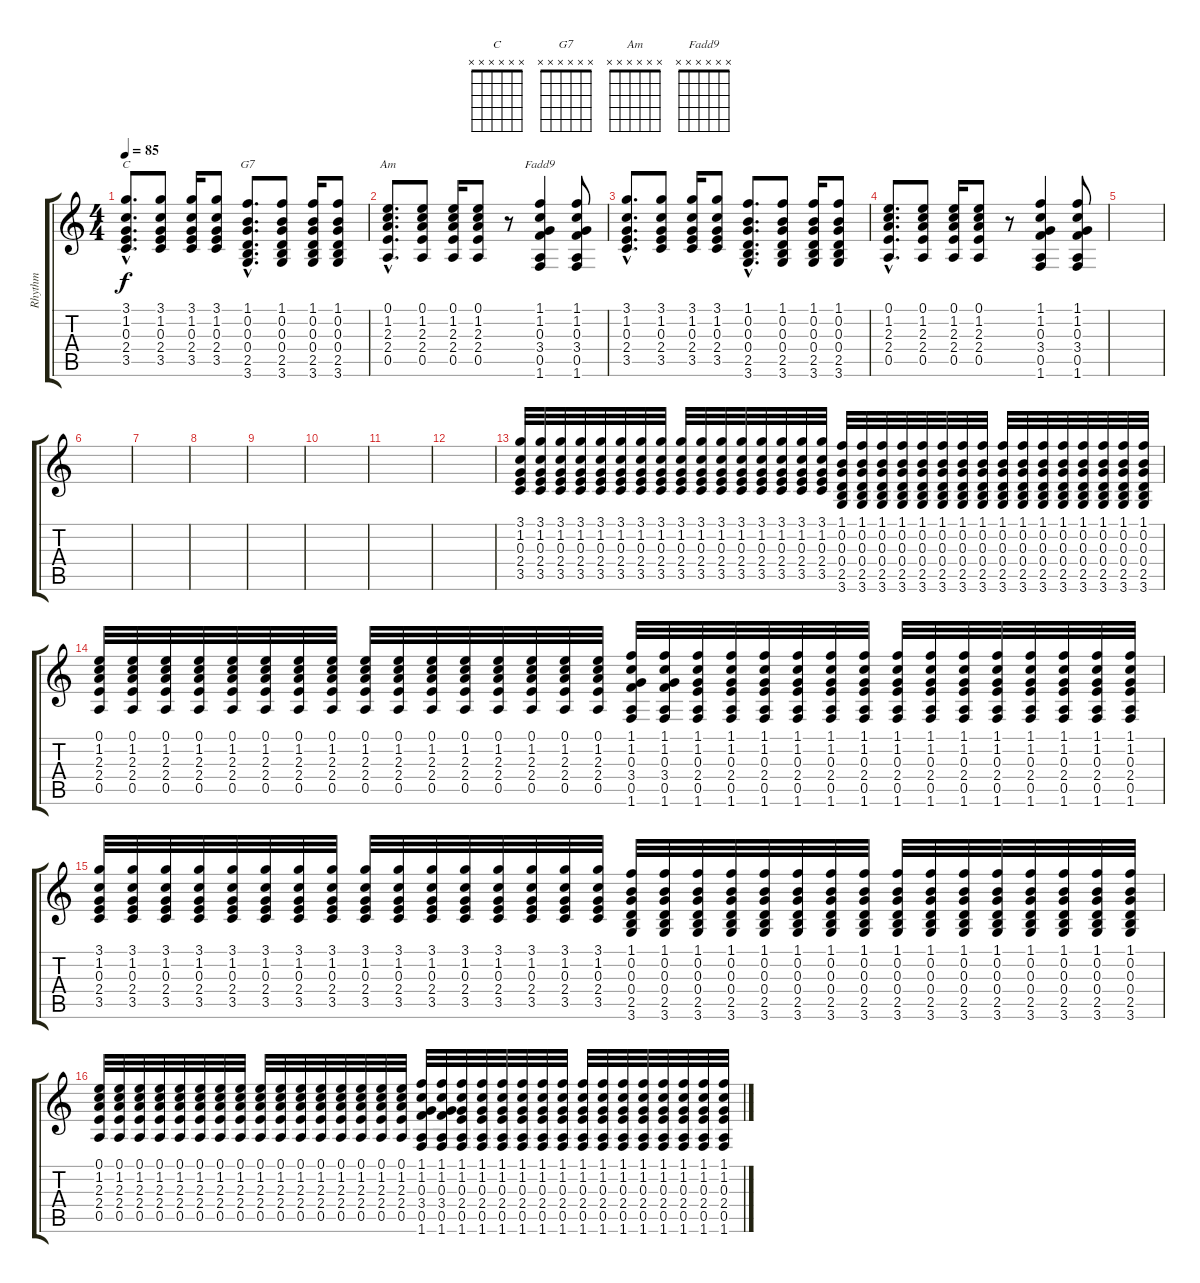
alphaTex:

\track ("Rhythm" "Rhythm") {instrument acousticguitarsteel}
\staff {score tabs}
\tuning (E4 B3 G3 D3 A2 E2) {hide}
\chord ("C" x x x x x x)
\chord ("G7" x x x x x x)
\chord ("Am" x x x x x x)
\chord ("Fadd9" x x x x x x)
\ts (4 4)
\tempo 85
\clef g2
\ks c
(3.1{hac} 1.2{hac} 0.3{hac} 2.4{hac} 3.5{hac}).8{d ch "C" dy f} (3.1 1.2 0.3 2.4 3.5).8 (3.1 1.2 0.3 2.4 3.5).16 (3.1 1.2 0.3 2.4 3.5).8 (1.1{hac} 0.2{hac} 0.3{hac} 0.4{hac} 2.5{hac} 3.6{hac}).8{d ch "G7"} (1.1 0.2 0.3 0.4 2.5 3.6).8 (1.1 0.2 0.3 0.4 2.5 3.6).16 (1.1 0.2 0.3 0.4 2.5 3.6).8 |
(0.1{hac} 1.2{hac} 2.3{hac} 2.4{hac} 0.5{hac}).8{d ch "Am"} (0.1 1.2 2.3 2.4 0.5).8 (0.1 1.2 2.3 2.4 0.5).16 (0.1 1.2 2.3 2.4 0.5).8 r.8 (1.1 1.2 0.3 3.4 0.5 1.6).4{ch "Fadd9"} (1.1 1.2 0.3 3.4 0.5 1.6).8 |
(3.1{hac} 1.2{hac} 0.3{hac} 2.4{hac} 3.5{hac}).8{d} (3.1 1.2 0.3 2.4 3.5).8 (3.1 1.2 0.3 2.4 3.5).16 (3.1 1.2 0.3 2.4 3.5).8 (1.1{hac} 0.2{hac} 0.3{hac} 0.4{hac} 2.5{hac} 3.6{hac}).8{d} (1.1 0.2 0.3 0.4 2.5 3.6).8 (1.1 0.2 0.3 0.4 2.5 3.6).16 (1.1 0.2 0.3 0.4 2.5 3.6).8 |
(0.1{hac} 1.2{hac} 2.3{hac} 2.4{hac} 0.5{hac}).8{d} (0.1 1.2 2.3 2.4 0.5).8 (0.1 1.2 2.3 2.4 0.5).16 (0.1 1.2 2.3 2.4 0.5).8 r.8 (1.1 1.2 0.3 3.4 0.5 1.6).4 (1.1 1.2 0.3 3.4 0.5 1.6).8 |
|
|
|
|
|
|
|
|
(3.1 1.2 0.3 2.4 3.5).32{volume 8} (3.1 1.2 0.3 2.4 3.5).32 (3.1 1.2 0.3 2.4 3.5).32 (3.1 1.2 0.3 2.4 3.5).32 (3.1 1.2 0.3 2.4 3.5).32 (3.1 1.2 0.3 2.4 3.5).32 (3.1 1.2 0.3 2.4 3.5).32 (3.1 1.2 0.3 2.4 3.5).32 (3.1 1.2 0.3 2.4 3.5).32 (3.1 1.2 0.3 2.4 3.5).32 (3.1 1.2 0.3 2.4 3.5).32 (3.1 1.2 0.3 2.4 3.5).32 (3.1 1.2 0.3 2.4 3.5).32 (3.1 1.2 0.3 2.4 3.5).32 (3.1 1.2 0.3 2.4 3.5).32 (3.1 1.2 0.3 2.4 3.5).32 (1.1 0.2 0.3 0.4 2.5 3.6).32 (1.1 0.2 0.3 0.4 2.5 3.6).32 (1.1 0.2 0.3 0.4 2.5 3.6).32 (1.1 0.2 0.3 0.4 2.5 3.6).32 (1.1 0.2 0.3 0.4 2.5 3.6).32 (1.1 0.2 0.3 0.4 2.5 3.6).32 (1.1 0.2 0.3 0.4 2.5 3.6).32 (1.1 0.2 0.3 0.4 2.5 3.6).32 (1.1 0.2 0.3 0.4 2.5 3.6).32 (1.1 0.2 0.3 0.4 2.5 3.6).32 (1.1 0.2 0.3 0.4 2.5 3.6).32 (1.1 0.2 0.3 0.4 2.5 3.6).32 (1.1 0.2 0.3 0.4 2.5 3.6).32 (1.1 0.2 0.3 0.4 2.5 3.6).32 (1.1 0.2 0.3 0.4 2.5 3.6).32 (1.1 0.2 0.3 0.4 2.5 3.6).32 |
(0.1 1.2 2.3 2.4 0.5).32 (0.1 1.2 2.3 2.4 0.5).32 (0.1 1.2 2.3 2.4 0.5).32 (0.1 1.2 2.3 2.4 0.5).32 (0.1 1.2 2.3 2.4 0.5).32 (0.1 1.2 2.3 2.4 0.5).32 (0.1 1.2 2.3 2.4 0.5).32 (0.1 1.2 2.3 2.4 0.5).32 (0.1 1.2 2.3 2.4 0.5).32 (0.1 1.2 2.3 2.4 0.5).32 (0.1 1.2 2.3 2.4 0.5).32 (0.1 1.2 2.3 2.4 0.5).32 (0.1 1.2 2.3 2.4 0.5).32 (0.1 1.2 2.3 2.4 0.5).32 (0.1 1.2 2.3 2.4 0.5).32 (0.1 1.2 2.3 2.4 0.5).32 (1.1 1.2 0.3 3.4 0.5 1.6).32 (1.1 1.2 0.3 3.4 0.5 1.6).32 (1.1 1.2 0.3 2.4 0.5 1.6).32 (1.1 1.2 0.3 2.4 0.5 1.6).32 (1.1 1.2 0.3 2.4 0.5 1.6).32 (1.1 1.2 0.3 2.4 0.5 1.6).32 (1.1 1.2 0.3 2.4 0.5 1.6).32 (1.1 1.2 0.3 2.4 0.5 1.6).32 (1.1 1.2 0.3 2.4 0.5 1.6).32 (1.1 1.2 0.3 2.4 0.5 1.6).32 (1.1 1.2 0.3 2.4 0.5 1.6).32 (1.1 1.2 0.3 2.4 0.5 1.6).32 (1.1 1.2 0.3 2.4 0.5 1.6).32 (1.1 1.2 0.3 2.4 0.5 1.6).32 (1.1 1.2 0.3 2.4 0.5 1.6).32 (1.1 1.2 0.3 2.4 0.5 1.6).32 |
(3.1 1.2 0.3 2.4 3.5).32{volume 8} (3.1 1.2 0.3 2.4 3.5).32 (3.1 1.2 0.3 2.4 3.5).32 (3.1 1.2 0.3 2.4 3.5).32 (3.1 1.2 0.3 2.4 3.5).32 (3.1 1.2 0.3 2.4 3.5).32 (3.1 1.2 0.3 2.4 3.5).32 (3.1 1.2 0.3 2.4 3.5).32 (3.1 1.2 0.3 2.4 3.5).32 (3.1 1.2 0.3 2.4 3.5).32 (3.1 1.2 0.3 2.4 3.5).32 (3.1 1.2 0.3 2.4 3.5).32 (3.1 1.2 0.3 2.4 3.5).32 (3.1 1.2 0.3 2.4 3.5).32 (3.1 1.2 0.3 2.4 3.5).32 (3.1 1.2 0.3 2.4 3.5).32 (1.1 0.2 0.3 0.4 2.5 3.6).32 (1.1 0.2 0.3 0.4 2.5 3.6).32 (1.1 0.2 0.3 0.4 2.5 3.6).32 (1.1 0.2 0.3 0.4 2.5 3.6).32 (1.1 0.2 0.3 0.4 2.5 3.6).32 (1.1 0.2 0.3 0.4 2.5 3.6).32 (1.1 0.2 0.3 0.4 2.5 3.6).32 (1.1 0.2 0.3 0.4 2.5 3.6).32 (1.1 0.2 0.3 0.4 2.5 3.6).32 (1.1 0.2 0.3 0.4 2.5 3.6).32 (1.1 0.2 0.3 0.4 2.5 3.6).32 (1.1 0.2 0.3 0.4 2.5 3.6).32 (1.1 0.2 0.3 0.4 2.5 3.6).32 (1.1 0.2 0.3 0.4 2.5 3.6).32 (1.1 0.2 0.3 0.4 2.5 3.6).32 (1.1 0.2 0.3 0.4 2.5 3.6).32 |
(0.1 1.2 2.3 2.4 0.5).32 (0.1 1.2 2.3 2.4 0.5).32 (0.1 1.2 2.3 2.4 0.5).32 (0.1 1.2 2.3 2.4 0.5).32 (0.1 1.2 2.3 2.4 0.5).32 (0.1 1.2 2.3 2.4 0.5).32 (0.1 1.2 2.3 2.4 0.5).32 (0.1 1.2 2.3 2.4 0.5).32 (0.1 1.2 2.3 2.4 0.5).32 (0.1 1.2 2.3 2.4 0.5).32 (0.1 1.2 2.3 2.4 0.5).32 (0.1 1.2 2.3 2.4 0.5).32 (0.1 1.2 2.3 2.4 0.5).32 (0.1 1.2 2.3 2.4 0.5).32 (0.1 1.2 2.3 2.4 0.5).32 (0.1 1.2 2.3 2.4 0.5).32 (1.1 1.2 0.3 3.4 0.5 1.6).32 (1.1 1.2 0.3 3.4 0.5 1.6).32 (1.1 1.2 0.3 2.4 0.5 1.6).32 (1.1 1.2 0.3 2.4 0.5 1.6).32 (1.1 1.2 0.3 2.4 0.5 1.6).32 (1.1 1.2 0.3 2.4 0.5 1.6).32 (1.1 1.2 0.3 2.4 0.5 1.6).32 (1.1 1.2 0.3 2.4 0.5 1.6).32 (1.1 1.2 0.3 2.4 0.5 1.6).32 (1.1 1.2 0.3 2.4 0.5 1.6).32 (1.1 1.2 0.3 2.4 0.5 1.6).32 (1.1 1.2 0.3 2.4 0.5 1.6).32 (1.1 1.2 0.3 2.4 0.5 1.6).32 (1.1 1.2 0.3 2.4 0.5 1.6).32 (1.1 1.2 0.3 2.4 0.5 1.6).32 (1.1 1.2 0.3 2.4 0.5 1.6).32
